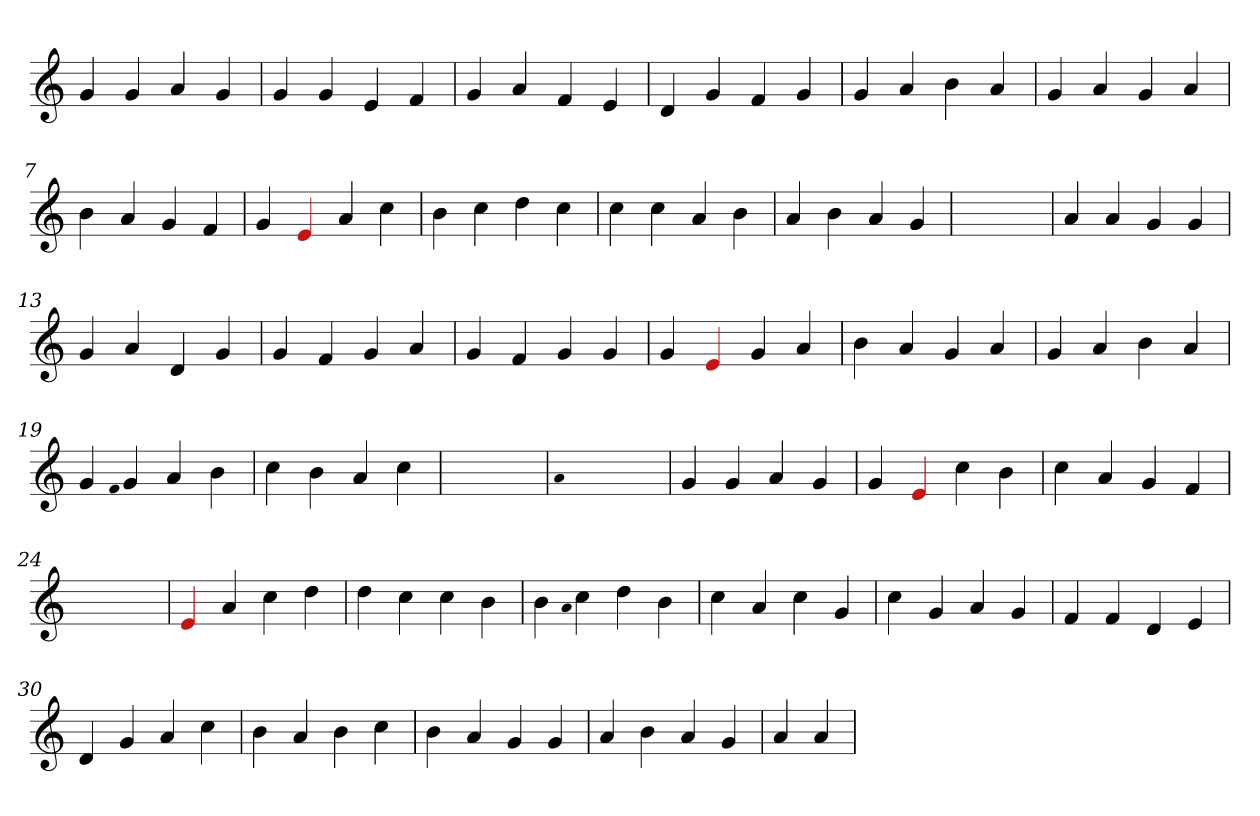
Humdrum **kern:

**kern
*part1
*staff1
*clefG2
=1
4g
4g
4a
4g
=2
4g
4g
4e
4f
=3
4g
4a
4f
4e
=4
4d
4g
4f
4g
=5
4g
4a
4b
4a
=6
4g
4a
4g
4a
=7
4b
4a
4g
4f
=8
4g
4Re
4a
4cc
=9
4b
4cc
4dd
4cc
=10
4cc
4cc
4a
4b
=11
4a
4b
4a
4g
=12
1ryy
=12
4a
4a
4g
4g
=13
4g
4a
4d
4g
=14
4g
4f
4g
4a
=15
4g
4f
4g
4g
=16
4g
4Re
4g
4a
=17
4b
4a
4g
4a
=18
4g
4a
4b
4a
=19
4g
qqf
4g
4a
4b
=20
4cc
4b
4a
4cc
=21
1ryy
=21
qqa
1ryy
=21
4g
4g
4a
4g
=22
4g
4Re
4cc
4b
=23
4cc
4a
4g
4f
=24
1ryy
=24
4Re
4a
4cc
4dd
=25
4dd
4cc
4cc
4b
=26
4b
qqa
4cc
4dd
4b
=27
4cc
4a
4cc
4g
=28
4cc
4g
4a
4g
=29
4f
4f
4d
4e
=30
4d
4g
4a
4cc
=31
4b
4a
4b
4cc
=32
4b
4a
4g
4g
=33
4a
4b
4a
4g
=34
4a
4a
=
*-
